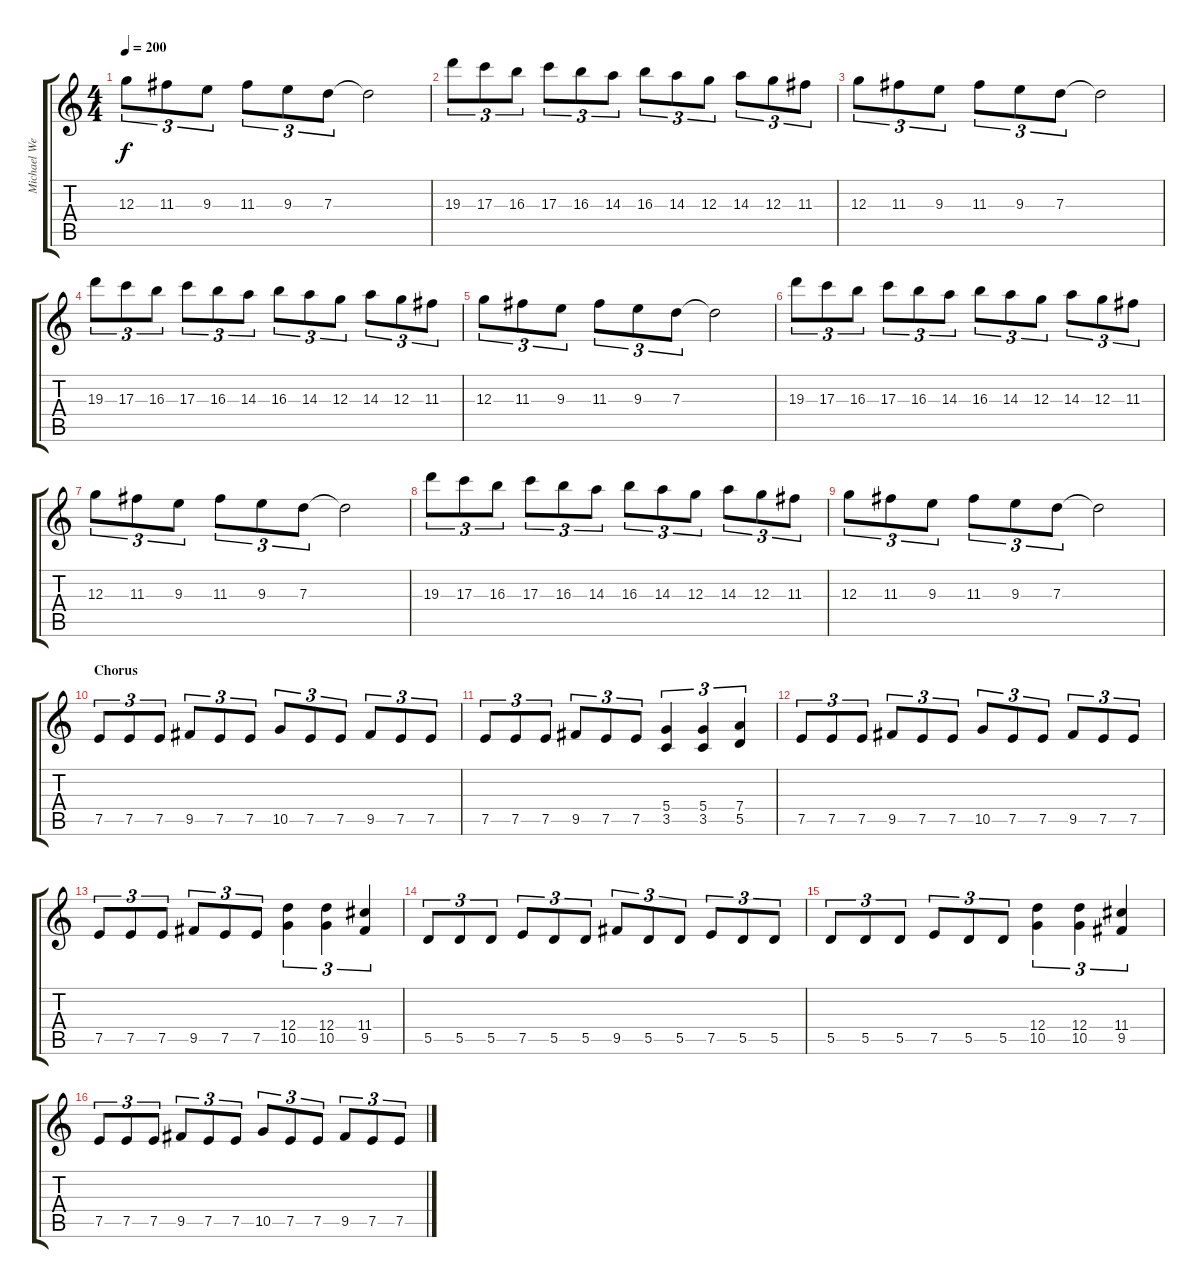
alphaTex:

\track ("Michael Weikath" "Michael We") {instrument distortionguitar}
\staff {score tabs}
\tuning (E4 B3 G3 D3 A2 E2) {hide}
\ts (4 4)
\tempo 200
\clef g2
\ks c
12.3.8{tu (3 2) dy f} 11.3.8{tu (3 2)} 9.3.8{tu (3 2)} 11.3.8{tu (3 2)} 9.3.8{tu (3 2)} 7.3.8{tu (3 2)} 7.3{t}.2 |
19.3.8{tu (3 2)} 17.3.8{tu (3 2)} 16.3.8{tu (3 2)} 17.3.8{tu (3 2)} 16.3.8{tu (3 2)} 14.3.8{tu (3 2)} 16.3.8{tu (3 2)} 14.3.8{tu (3 2)} 12.3.8{tu (3 2)} 14.3.8{tu (3 2)} 12.3.8{tu (3 2)} 11.3.8{tu (3 2)} |
12.3.8{tu (3 2)} 11.3.8{tu (3 2)} 9.3.8{tu (3 2)} 11.3.8{tu (3 2)} 9.3.8{tu (3 2)} 7.3.8{tu (3 2)} 7.3{t}.2 |
19.3.8{tu (3 2)} 17.3.8{tu (3 2)} 16.3.8{tu (3 2)} 17.3.8{tu (3 2)} 16.3.8{tu (3 2)} 14.3.8{tu (3 2)} 16.3.8{tu (3 2)} 14.3.8{tu (3 2)} 12.3.8{tu (3 2)} 14.3.8{tu (3 2)} 12.3.8{tu (3 2)} 11.3.8{tu (3 2)} |
12.3.8{tu (3 2)} 11.3.8{tu (3 2)} 9.3.8{tu (3 2)} 11.3.8{tu (3 2)} 9.3.8{tu (3 2)} 7.3.8{tu (3 2)} 7.3{t}.2 |
19.3.8{tu (3 2)} 17.3.8{tu (3 2)} 16.3.8{tu (3 2)} 17.3.8{tu (3 2)} 16.3.8{tu (3 2)} 14.3.8{tu (3 2)} 16.3.8{tu (3 2)} 14.3.8{tu (3 2)} 12.3.8{tu (3 2)} 14.3.8{tu (3 2)} 12.3.8{tu (3 2)} 11.3.8{tu (3 2)} |
12.3.8{tu (3 2)} 11.3.8{tu (3 2)} 9.3.8{tu (3 2)} 11.3.8{tu (3 2)} 9.3.8{tu (3 2)} 7.3.8{tu (3 2)} 7.3{t}.2 |
19.3.8{tu (3 2)} 17.3.8{tu (3 2)} 16.3.8{tu (3 2)} 17.3.8{tu (3 2)} 16.3.8{tu (3 2)} 14.3.8{tu (3 2)} 16.3.8{tu (3 2)} 14.3.8{tu (3 2)} 12.3.8{tu (3 2)} 14.3.8{tu (3 2)} 12.3.8{tu (3 2)} 11.3.8{tu (3 2)} |
12.3.8{tu (3 2)} 11.3.8{tu (3 2)} 9.3.8{tu (3 2)} 11.3.8{tu (3 2)} 9.3.8{tu (3 2)} 7.3.8{tu (3 2)} 7.3{t}.2 |
\section ("" "Chorus")
7.5.8{tu (3 2) volume 15 balance 8} 7.5.8{tu (3 2)} 7.5.8{tu (3 2)} 9.5.8{tu (3 2)} 7.5.8{tu (3 2)} 7.5.8{tu (3 2)} 10.5.8{tu (3 2)} 7.5.8{tu (3 2)} 7.5.8{tu (3 2)} 9.5.8{tu (3 2)} 7.5.8{tu (3 2)} 7.5.8{tu (3 2)} |
7.5.8{tu (3 2)} 7.5.8{tu (3 2)} 7.5.8{tu (3 2)} 9.5.8{tu (3 2)} 7.5.8{tu (3 2)} 7.5.8{tu (3 2)} (5.4 3.5).4{tu (3 2)} (5.4 3.5).4{tu (3 2)} (7.4 5.5).4{tu (3 2)} |
7.5.8{tu (3 2)} 7.5.8{tu (3 2)} 7.5.8{tu (3 2)} 9.5.8{tu (3 2)} 7.5.8{tu (3 2)} 7.5.8{tu (3 2)} 10.5.8{tu (3 2)} 7.5.8{tu (3 2)} 7.5.8{tu (3 2)} 9.5.8{tu (3 2)} 7.5.8{tu (3 2)} 7.5.8{tu (3 2)} |
7.5.8{tu (3 2)} 7.5.8{tu (3 2)} 7.5.8{tu (3 2)} 9.5.8{tu (3 2)} 7.5.8{tu (3 2)} 7.5.8{tu (3 2)} (12.4 10.5).4{tu (3 2)} (12.4 10.5).4{tu (3 2)} (11.4 9.5).4{tu (3 2)} |
5.5.8{tu (3 2)} 5.5.8{tu (3 2)} 5.5.8{tu (3 2)} 7.5.8{tu (3 2)} 5.5.8{tu (3 2)} 5.5.8{tu (3 2)} 9.5.8{tu (3 2)} 5.5.8{tu (3 2)} 5.5.8{tu (3 2)} 7.5.8{tu (3 2)} 5.5.8{tu (3 2)} 5.5.8{tu (3 2)} |
5.5.8{tu (3 2)} 5.5.8{tu (3 2)} 5.5.8{tu (3 2)} 7.5.8{tu (3 2)} 5.5.8{tu (3 2)} 5.5.8{tu (3 2)} (12.4 10.5).4{tu (3 2)} (12.4 10.5).4{tu (3 2)} (11.4 9.5).4{tu (3 2)} |
7.5.8{tu (3 2)} 7.5.8{tu (3 2)} 7.5.8{tu (3 2)} 9.5.8{tu (3 2)} 7.5.8{tu (3 2)} 7.5.8{tu (3 2)} 10.5.8{tu (3 2)} 7.5.8{tu (3 2)} 7.5.8{tu (3 2)} 9.5.8{tu (3 2)} 7.5.8{tu (3 2)} 7.5.8{tu (3 2)}
